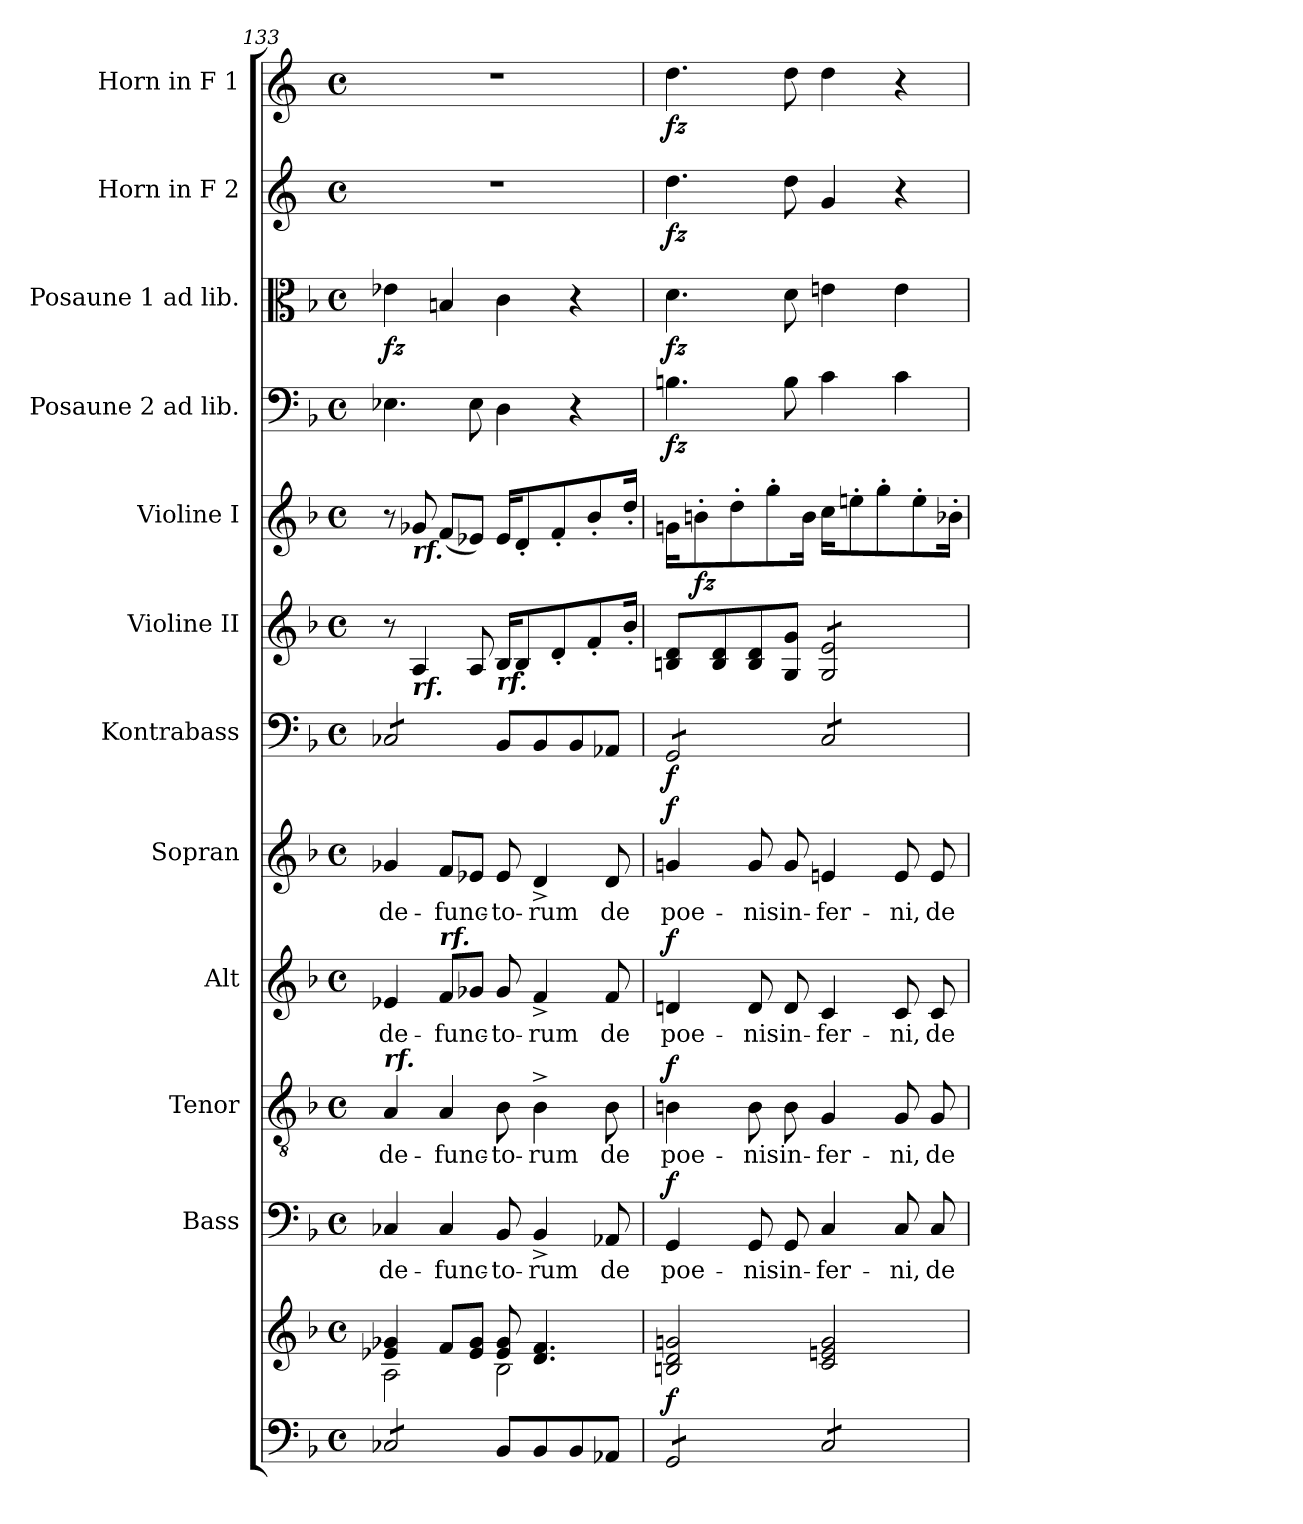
**kern	**kern	**dynam	**kern	**text	**dynam	**kern	**text	**dynam	**kern	**text	**dynam	**kern	**text	**dynam	**kern	**dynam	**kern	**kern	**dynam	**kern	**dynam	**kern	**dynam	**kern	**dynam	**kern	**dynam
*part12	*part12	*part12	*part11	*part11	*part11	*part10	*part10	*part10	*part9	*part9	*part9	*part8	*part8	*part8	*part7	*part7	*part6	*part5	*part5	*part4	*part4	*part3	*part3	*part2	*part2	*part1	*part1
*staff13	*staff12	*staff12/13	*staff11	*staff11	*staff11	*staff10	*staff10	*staff10	*staff9	*staff9	*staff9	*staff8	*staff8	*staff8	*staff7	*staff7	*staff6	*staff5	*staff5	*staff4	*staff4	*staff3	*staff3	*staff2	*staff2	*staff1	*staff1
*	*	*	*I"Bass	*	*	*I"Tenor	*	*	*I"Alt	*	*	*I"Sopran	*	*	*I"Kontrabass	*	*I"Violine II	*I"Violine I	*	*I"Posaune 2 ad lib.	*	*I"Posaune 1 ad lib.	*	*I"Horn in F 2	*	*I"Horn in F 1	*
*	*	*	*I'B.	*	*	*I'T.	*	*	*I'A.	*	*	*I'S.	*	*	*I'Kb.	*	*I'Vl. II	*I'Vl. I	*	*I'Pos. 2	*	*I'Pos. 1	*	*I'Hrn. F 2	*	*I'Hrn. F 1	*
!!LO:PB:g=z
*clefF4	*clefG2	*	*clefF4	*	*	*clefGv2	*	*	*clefG2	*	*	*clefG2	*	*	*clefF4	*	*clefG2	*clefG2	*	*clefF4	*	*clefC3	*	*clefG2	*	*clefG2	*
*	*	*	*	*	*	*	*	*	*	*	*	*	*	*	*ITrd7c12	*	*	*	*	*	*	*	*	*ITrd4c7	*	*ITrd4c7	*
*k[b-]	*k[b-]	*	*k[b-]	*	*	*k[b-]	*	*	*k[b-]	*	*	*k[b-]	*	*	*k[b-]	*	*k[b-]	*k[b-]	*	*k[b-]	*	*k[b-]	*	*k[b-]	*	*k[b-]	*
*F:	*F:	*	*F:	*	*	*F:	*	*	*F:	*	*	*F:	*	*	*F:	*	*F:	*F:	*	*F:	*	*F:	*	*F:	*	*F:	*
*M4/4	*M4/4	*	*M4/4	*	*	*M4/4	*	*	*M4/4	*	*	*M4/4	*	*	*M4/4	*	*M4/4	*M4/4	*	*M4/4	*	*M4/4	*	*M4/4	*	*M4/4	*
*met(c)	*met(c)	*	*met(c)	*	*	*met(c)	*	*	*met(c)	*	*	*met(c)	*	*	*met(c)	*	*met(c)	*met(c)	*	*met(c)	*	*met(c)	*	*met(c)	*	*met(c)	*
=133	=133	=133	=133	=133	=133	=133	=133	=133	=133	=133	=133	=133	=133	=133	=133	=133	=133	=133	=133	=133	=133	=133	=133	=133	=133	=133	=133
*	*^	*	*	*	*	*	*	*	*	*	*	*	*	*	*	*	*	*	*	*	*	*	*	*	*	*	*
!	!	!	!	!	!	!	!	!	!	!	!	!	!	!	!	!LO:TX:b:Bi:t=rf.	!	!	!	!	!	!	!	!	!	!	!	!
!	!	!	!	!	!	!	!LO:TX:a:Bi:t=rf.	!	!	!	!	!	!	!	!	!	!	!	!	!	!	!	!	!	!	!	!	!
!LO:TX:a:Bi:t=rf.	!	!	!	!	!	!	!	!	!	!	!	!	!	!	!	!	!	!	!	!	!	!	!	!	!	!	!	!
!	!	!	!	!	!LO:LY:b	!LO:DY:a	!	!LO:LY:b	!	!	!LO:LY:b	!	!	!LO:LY:b	!	!	!	!	!	!	!	!	!	!LO:DY:b	!	!	!	!
*tremolo	*	*	*	*	*	*	*	*	*	*	*	*	*	*	*	*	*	*	*	*	*	*	*	*	*	*	*	*
*	*	*	*	*	*	*	*	*	*	*	*	*	*	*	*	*tremolo	*	*	*	*	*	*	*	*	*	*	*	*
8C-X/L	4e-X/ 4g-X/	2A\	.	4C-X/	de-	pf	4A/	de-	.	4e-X/	de-	.	4g-X/	de-	.	8CC-X/L	.	8r	8r	.	4.E-X\	.	4e-X\	fz	1r	.	1r	.
!	!	!	!	!	!	!	!	!	!	!	!	!	!	!	!	!	!	!	!LO:TX:b:Bi:t=rf.	!	!	!	!	!	!	!	!	!
!	!	!	!	!	!	!	!	!	!	!	!	!	!	!	!	!	!	!LO:TX:b:Bi:t=rf.	!	!	!	!	!	!	!	!	!	!
8C-X/	.	.	.	.	.	.	.	.	.	.	.	.	.	.	.	8CC-X/	.	4A/	8g-X/	.	.	.	.	.	.	.	.	.
!	!	!	!	!	!	!	!	!	!	!LO:TX:a:Bi:t=rf.	!	!	!	!	!	!	!	!	!	!	!	!	!	!	!	!	!	!
!	!	!	!	!	!LO:LY:b	!	!	!LO:LY:b	!	!	!LO:LY:b	!	!	!LO:LY:b	!	!	!	!	!	!	!	!	!	!	!	!	!	!
8C-X/	8f/L	.	.	4C-/	-func-	.	4A/	-func-	.	8f/L	-func-	.	8f/L	-func-	.	8CC-X/	.	.	(<8f/L	.	.	.	4Bn/	.	.	.	.	.
8C-X/J	8e-/ 8g-/J	.	.	.	.	.	.	.	.	8g-X/J	.	.	8e-X/J	.	.	8CC-X/J	.	8A/	8e-X/J)	.	8E-\	.	.	.	.	.	.	.
*	*	*	*	*	*	*	*	*	*	*	*	*	*	*	*	*Xtremolo	*	*	*	*	*	*	*	*	*	*	*	*
*Xtremolo	*	*	*	*	*	*	*	*	*	*	*	*	*	*	*	*	*	*	*	*	*	*	*	*	*	*	*	*
!	!	!	!	!	!	!	!	!	!	!	!	!	!	!	!	!	!	!LO:TX:b:Bi:t=rf.	!	!	!	!	!	!	!	!	!	!
!	!	!	!	!	!LO:LY:b	!	!	!LO:LY:b	!	!	!LO:LY:b	!	!	!LO:LY:b	!	!	!	!	!	!	!	!	!	!	!	!	!	!
8BB-/L	8e-/ 8g-/	2B-\	.	8BB-/	-to-	.	8B-\	-to-	.	8g-/	-to-	.	8e-/	-to-	.	8BBB-/L	.	16B-/KL	16e-/KL	.	4D\	.	4c\	.	.	.	.	.
.	.	.	.	.	.	.	.	.	.	.	.	.	.	.	.	.	.	8B-'</	8d'</	.	.	.	.	.	.	.	.	.
!	!	!	!	!	!LO:LY:b	!	!	!LO:LY:b	!	!	!LO:LY:b	!	!	!LO:LY:b	!	!	!	!	!	!	!	!	!	!	!	!	!	!
8BB-/	4.d/ 4.f/	.	.	4BB-^>/	-rum	.	4B-^>\	-rum	.	4f^>/	-rum	.	4d^>/	-rum	.	8BBB-/	.	.	.	.	.	.	.	.	.	.	.	.
.	.	.	.	.	.	.	.	.	.	.	.	.	.	.	.	.	.	8d'</	8f'</	.	.	.	.	.	.	.	.	.
8BB-/	.	.	.	.	.	.	.	.	.	.	.	.	.	.	.	8BBB-/	.	.	.	.	4r	.	4r	.	.	.	.	.
.	.	.	.	.	.	.	.	.	.	.	.	.	.	.	.	.	.	8f'</	8b-'</	.	.	.	.	.	.	.	.	.
!	!	!	!	!	!LO:LY:b	!	!	!LO:LY:b	!	!	!LO:LY:b	!	!	!LO:LY:b	!	!	!	!	!	!	!	!	!	!	!	!	!	!
8AA-X/J	.	.	.	8AA-X/	de	.	8B-\	de	.	8f/	de	.	8d/	de	.	8AAA-X/J	.	.	.	.	.	.	.	.	.	.	.	.
.	.	.	.	.	.	.	.	.	.	.	.	.	.	.	.	.	.	16b-'</Jk	16dd'</Jk	.	.	.	.	.	.	.	.	.
*	*v	*v	*	*	*	*	*	*	*	*	*	*	*	*	*	*	*	*	*	*	*	*	*	*	*	*	*	*
=134	=134	=134	=134	=134	=134	=134	=134	=134	=134	=134	=134	=134	=134	=134	=134	=134	=134	=134	=134	=134	=134	=134	=134	=134	=134	=134	=134
!	!	!	!	!	!	!	!	!	!	!	!	!	!	!	!LO:TX:a:t=. . . .	!	!	!	!	!	!	!	!	!	!	!	!
!LO:TX:a:t=. . . .	!	!	!	!	!	!	!	!	!	!	!	!	!	!	!	!	!	!	!	!	!	!	!	!	!	!	!
!	!	!LO:DY:a=2	!	!LO:LY:b	!LO:DY:a	!	!LO:LY:b	!LO:DY:a	!	!LO:LY:b	!LO:DY:a	!	!LO:LY:b	!LO:DY:a	!	!LO:DY:b	!	!	!	!	!LO:DY:b	!	!LO:DY:b	!	!LO:DY:b	!	!LO:DY:b
*tremolo	*	*	*	*	*	*	*	*	*	*	*	*	*	*	*	*	*	*	*	*	*	*	*	*	*	*	*
*	*	*	*	*	*	*	*	*	*	*	*	*	*	*	*tremolo	*	*	*	*	*	*	*	*	*	*	*	*
8GG/L	2Bn/ 2d/ 2gn/	f	4GG/	poe-	f	4Bn\	poe-	f	4dn/	poe-	f	4gn/	poe-	f	8GGG/L	f	8Bn/ 8d/L	16gn\KL	.	4.Bn\	fz	4.d\	fz	4.g\	fz	4.g\	fz
!	!	!	!	!	!	!	!	!	!	!	!	!	!	!	!	!	!	!	!LO:DY:b	!	!	!	!	!	!	!	!
.	.	.	.	.	.	.	.	.	.	.	.	.	.	.	.	.	.	8bn'>\	fz	.	.	.	.	.	.	.	.
8GG/	.	.	.	.	.	.	.	.	.	.	.	.	.	.	8GGG/	.	8B/ 8d/	.	.	.	.	.	.	.	.	.	.
.	.	.	.	.	.	.	.	.	.	.	.	.	.	.	.	.	.	8dd'>\	.	.	.	.	.	.	.	.	.
!	!	!	!	!LO:LY:b	!	!	!LO:LY:b	!	!	!LO:LY:b	!	!	!LO:LY:b	!	!	!	!	!	!	!	!	!	!	!	!	!	!
8GG/	.	.	8GG/	-nis	.	8B\	-nis	.	8d/	-nis	.	8g/	-nis	.	8GGG/	.	8B/ 8d/	.	.	.	.	.	.	.	.	.	.
.	.	.	.	.	.	.	.	.	.	.	.	.	.	.	.	.	.	8gg'>\	.	.	.	.	.	.	.	.	.
!	!	!	!	!LO:LY:b	!	!	!LO:LY:b	!	!	!LO:LY:b	!	!	!LO:LY:b	!	!	!	!	!	!	!	!	!	!	!	!	!	!
8GG/J	.	.	8GG/	in-	.	8B\	in-	.	8d/	in-	.	8g/	in-	.	8GGG/J	.	8G/ 8g/J	.	.	8B\	.	8d\	.	8g\	.	8g\	.
.	.	.	.	.	.	.	.	.	.	.	.	.	.	.	.	.	.	16b\Jk	.	.	.	.	.	.	.	.	.
!	!	!	!	!	!	!	!	!	!	!	!	!	!	!	!	!	!LO:TX:a:t=. . . .	!	!	!	!	!	!	!	!	!	!
!	!	!	!	!LO:LY:b	!	!	!LO:LY:b	!	!	!LO:LY:b	!	!	!LO:LY:b	!	!	!	!	!	!	!	!	!	!	!	!	!	!
*	*	*	*	*	*	*	*	*	*	*	*	*	*	*	*	*	*tremolo	*	*	*	*	*	*	*	*	*	*
8C/L	2c/ 2en/ 2g/	.	4C/	-fer-	.	4G/	-fer-	.	4c/	-fer-	.	4en/	-fer-	.	8CC/L	.	8G/ 8e/L	16cc\KL	.	4c\	.	4en\	.	4c/	.	4g\	.
.	.	.	.	.	.	.	.	.	.	.	.	.	.	.	.	.	.	8een'>\	.	.	.	.	.	.	.	.	.
8C/	.	.	.	.	.	.	.	.	.	.	.	.	.	.	8CC/	.	8G/ 8e/	.	.	.	.	.	.	.	.	.	.
.	.	.	.	.	.	.	.	.	.	.	.	.	.	.	.	.	.	8gg'>\	.	.	.	.	.	.	.	.	.
!	!	!	!	!LO:LY:b	!	!	!LO:LY:b	!	!	!LO:LY:b	!	!	!LO:LY:b	!	!	!	!	!	!	!	!	!	!	!	!	!	!
8C/	.	.	8C/	-ni,	.	8G/	-ni,	.	8c/	-ni,	.	8e/	-ni,	.	8CC/	.	8G/ 8e/	.	.	4c\	.	4e\	.	4r	.	4r	.
.	.	.	.	.	.	.	.	.	.	.	.	.	.	.	.	.	.	8ee'>\	.	.	.	.	.	.	.	.	.
!	!	!	!	!LO:LY:b	!	!	!LO:LY:b	!	!	!LO:LY:b	!	!	!LO:LY:b	!	!	!	!	!	!	!	!	!	!	!	!	!	!
8C/J	.	.	8C/	de	.	8G/	de	.	8c/	de	.	8e/	de	.	8CC/J	.	8G/ 8e/J	.	.	.	.	.	.	.	.	.	.
*	*	*	*	*	*	*	*	*	*	*	*	*	*	*	*	*	*Xtremolo	*	*	*	*	*	*	*	*	*	*
*	*	*	*	*	*	*	*	*	*	*	*	*	*	*	*Xtremolo	*	*	*	*	*	*	*	*	*	*	*	*
*Xtremolo	*	*	*	*	*	*	*	*	*	*	*	*	*	*	*	*	*	*	*	*	*	*	*	*	*	*	*
.	.	.	.	.	.	.	.	.	.	.	.	.	.	.	.	.	.	16b-X'>\Jk	.	.	.	.	.	.	.	.	.
=	=	=	=	=	=	=	=	=	=	=	=	=	=	=	=	=	=	=	=	=	=	=	=	=	=	=	=
*-	*-	*-	*-	*-	*-	*-	*-	*-	*-	*-	*-	*-	*-	*-	*-	*-	*-	*-	*-	*-	*-	*-	*-	*-	*-	*-	*-
